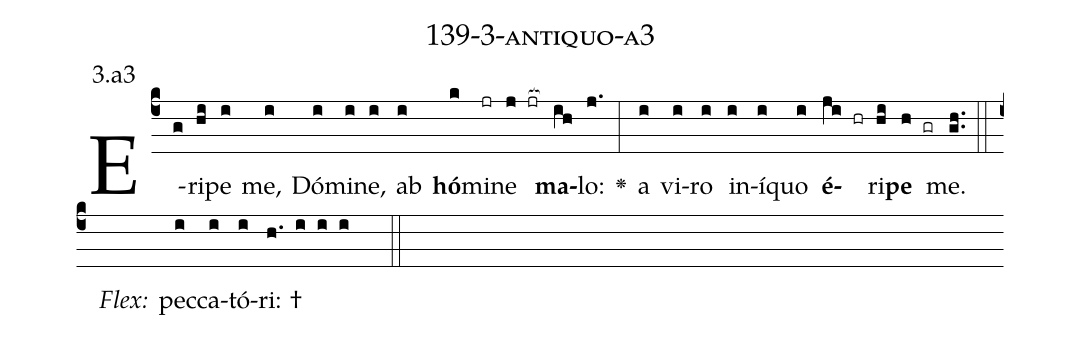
name: 139-3-antiquo-a3;
annotation: 3.a3;
%%
(c4)E(g)ri(hi)pe(i) me,(i) Dó(i)mi(i)ne,(i) ab(i) <b>hó</b>(k)mi(jr)ne(j jr[ocb:1{]) <b>ma</b>(ih[ocb:0}])lo:(j.) <v>\greheightstar</v>(:) a(i) vi(i)ro(i) in(i)í(i)quo(i) <b>é</b>(ji hr)ri(hi)<b>pe</b>(h gr) me.(gh..) (::)
<i>Flex:</i>()  pec(i)ca(i)tó(i)ri: †(h. i i i  ::)

%E(i) u(i) o(ji) u(hi) a(h) e.(gh..) (::)
